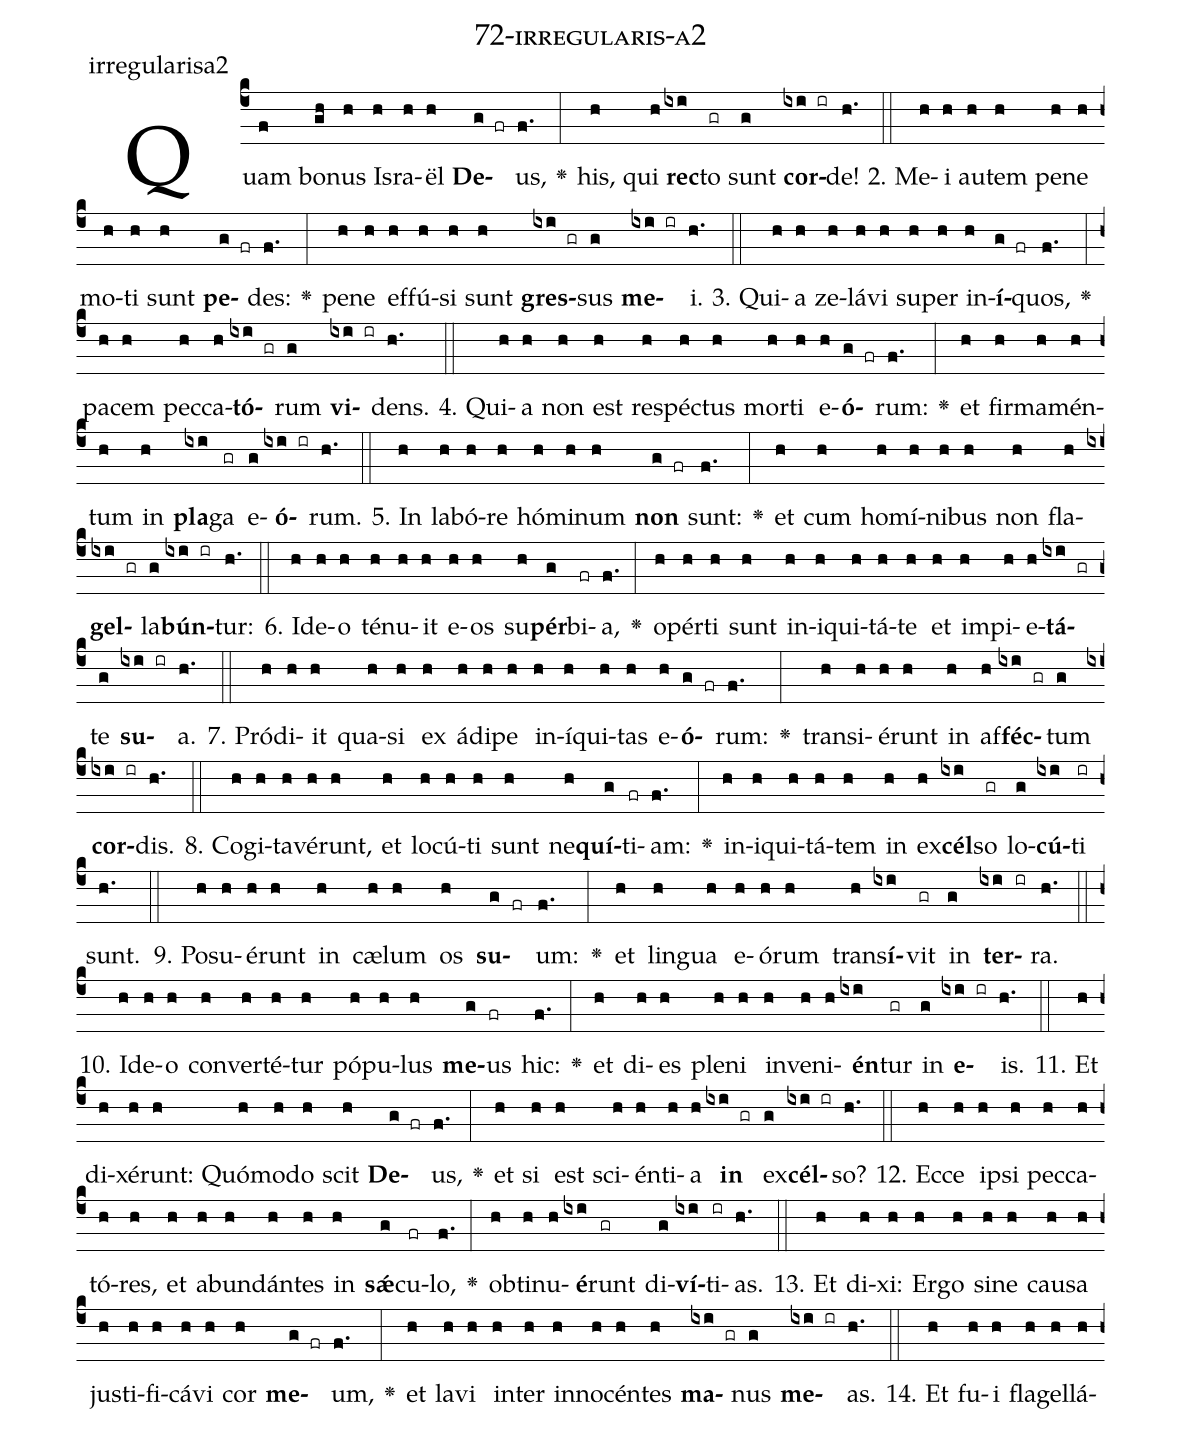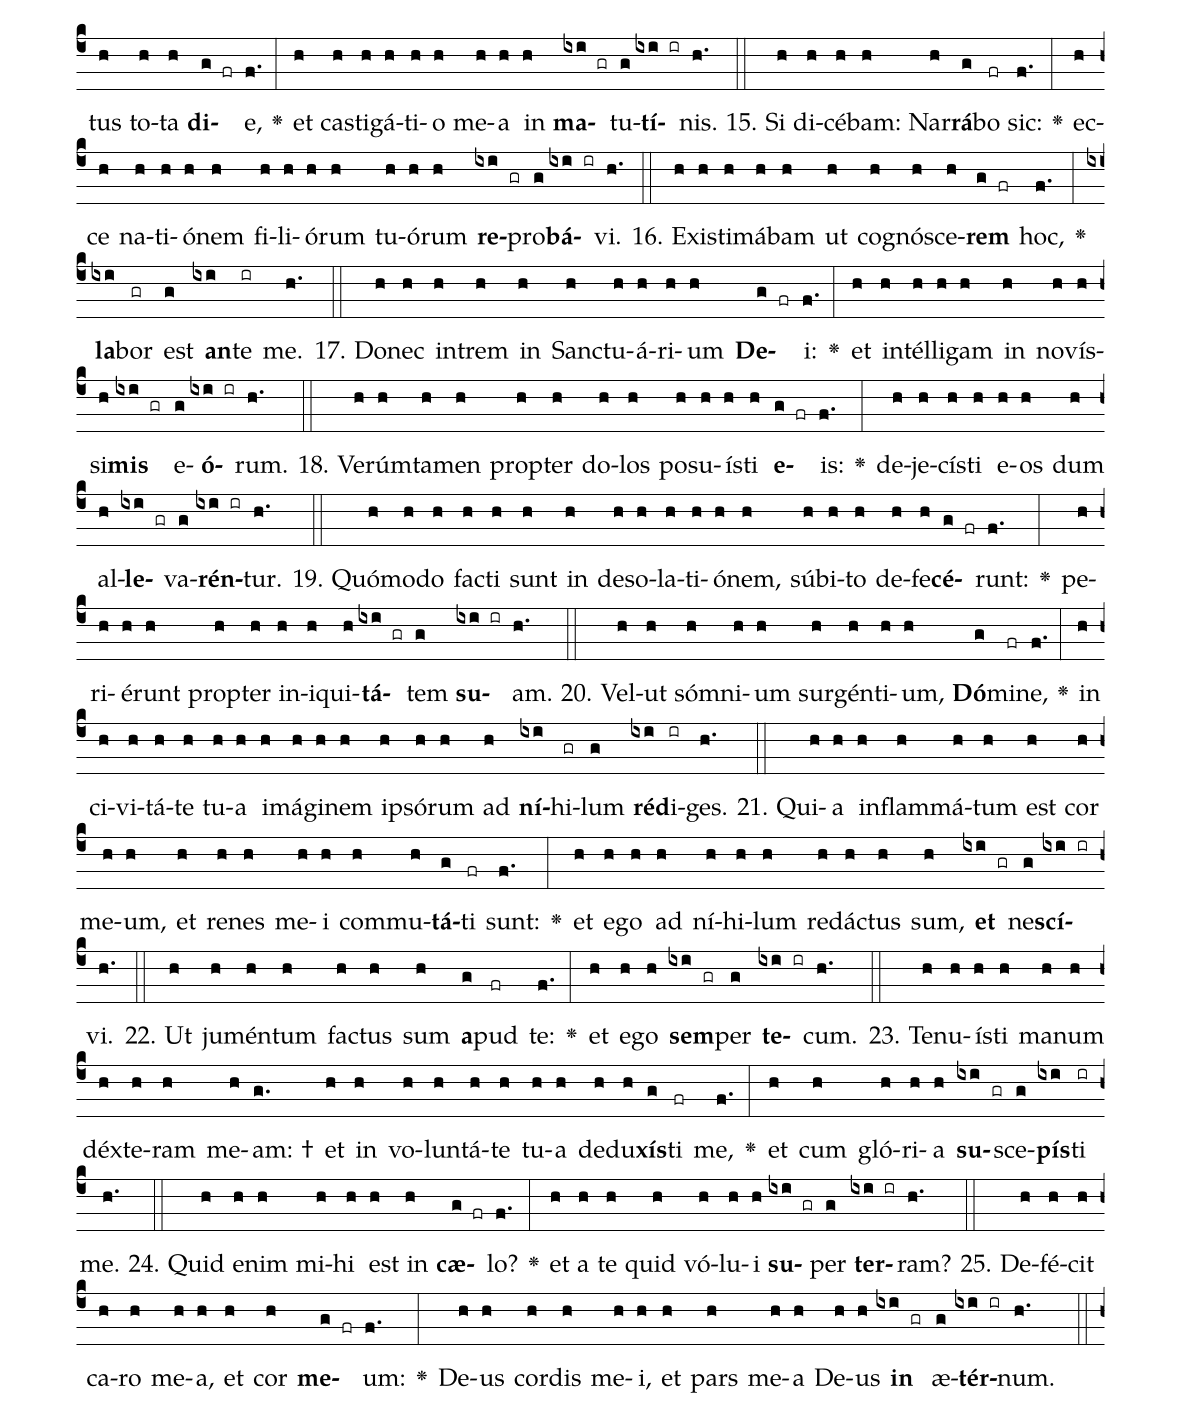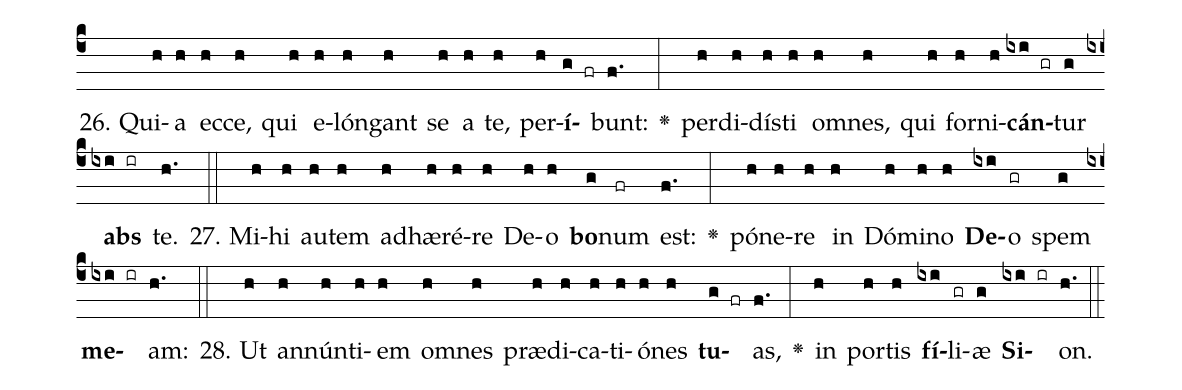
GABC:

name: 72-irregularis-a2;
annotation: irregularisa2;
%%
(c4)Quam(f) bo(gh)nus(h) Is(h)ra(h)ël(h) <b>De</b>(g fr)us,(f.) <v>\greheightstar</v>(:) his,(h) qui(h) <b>rec</b>(ixi)to(gr) sunt(g) <b>cor</b>(ixi ir)de!(h.) (::)
2. Me(h)i(h) au(h)tem(h) pe(h)ne(h) mo(h)ti(h) sunt(h) <b>pe</b>(g fr)des:(f.) <v>\greheightstar</v>(:) pe(h)ne(h) ef(h)fú(h)si(h) sunt(h) <b>gres</b>(ixi gr)sus(g) <b>me</b>(ixi ir)i.(h.) (::)
3. Qui(h)a(h) ze(h)lá(h)vi(h) su(h)per(h) in(h)<b>í</b>(g fr)quos,(f.) <v>\greheightstar</v>(:) pa(h)cem(h) pec(h)ca(h)<b>tó</b>(ixi gr)rum(g) <b>vi</b>(ixi ir)dens.(h.) (::)
4. Qui(h)a(h) non(h) est(h) re(h)spéc(h)tus(h) mor(h)ti(h) e(h)<b>ó</b>(g fr)rum:(f.) <v>\greheightstar</v>(:) et(h) fir(h)ma(h)mén(h)tum(h) in(h) <b>pla</b>(ixi)ga(gr) e(g)<b>ó</b>(ixi ir)rum.(h.) (::)
5. In(h) la(h)bó(h)re(h) hó(h)mi(h)num(h) <b>non</b>(g fr) sunt:(f.) <v>\greheightstar</v>(:) et(h) cum(h) ho(h)mí(h)ni(h)bus(h) non(h) fla(h)<b>gel</b>(ixi gr)la(g)<b>bún</b>(ixi ir)tur:(h.) (::)
6. Id(h)e(h)o(h) té(h)nu(h)it(h) e(h)os(h) su(h)<b>pér</b>(g)bi(fr)a,(f.) <v>\greheightstar</v>(:) o(h)pér(h)ti(h) sunt(h) in(h)i(h)qui(h)tá(h)te(h) et(h) im(h)pi(h)e(h)<b>tá</b>(ixi gr)te(g) <b>su</b>(ixi ir)a.(h.) (::)
7. Pród(h)i(h)it(h) qua(h)si(h) ex(h) á(h)di(h)pe(h) in(h)í(h)qui(h)tas(h) e(h)<b>ó</b>(g fr)rum:(f.) <v>\greheightstar</v>(:) trans(h)i(h)é(h)runt(h) in(h) af(h)<b>féc</b>(ixi gr)tum(g) <b>cor</b>(ixi ir)dis.(h.) (::)
8. Co(h)gi(h)ta(h)vé(h)runt,(h) et(h) lo(h)cú(h)ti(h) sunt(h) ne(h)<b>quí</b>(g)ti(fr)am:(f.) <v>\greheightstar</v>(:) in(h)i(h)qui(h)tá(h)tem(h) in(h) ex(h)<b>cél</b>(ixi)so(gr) lo(g)<b>cú</b>(ixi)ti(ir) sunt.(h.) (::)
9. Po(h)su(h)é(h)runt(h) in(h) cæ(h)lum(h) os(h) <b>su</b>(g fr)um:(f.) <v>\greheightstar</v>(:) et(h) lin(h)gua(h) e(h)ó(h)rum(h) trans(h)<b>í</b>(ixi)vit(gr) in(g) <b>ter</b>(ixi ir)ra.(h.) (::)
10. Id(h)e(h)o(h) con(h)ver(h)té(h)tur(h) pó(h)pu(h)lus(h) <b>me</b>(g)us(fr) hic:(f.) <v>\greheightstar</v>(:) et(h) di(h)es(h) ple(h)ni(h) in(h)ve(h)ni(h)<b>én</b>(ixi)tur(gr) in(g) <b>e</b>(ixi ir)is.(h.) (::)
11. Et(h) di(h)xé(h)runt:(h) Quó(h)mo(h)do(h) scit(h) <b>De</b>(g fr)us,(f.) <v>\greheightstar</v>(:) et(h) si(h) est(h) sci(h)én(h)ti(h)a(h) <b>in</b>(ixi gr) ex(g)<b>cél</b>(ixi ir)so?(h.) (::)
12. Ec(h)ce(h) ip(h)si(h) pec(h)ca(h)tó(h)res,(h) et(h) ab(h)un(h)dán(h)tes(h) in(h) <b>sǽ</b>(g)cu(fr)lo,(f.) <v>\greheightstar</v>(:) ob(h)ti(h)nu(h)<b>é</b>(ixi)runt(gr) di(g)<b>ví</b>(ixi)ti(ir)as.(h.) (::)
13. Et(h) di(h)xi:(h) Er(h)go(h) si(h)ne(h) cau(h)sa(h) jus(h)ti(h)fi(h)cá(h)vi(h) cor(h) <b>me</b>(g fr)um,(f.) <v>\greheightstar</v>(:) et(h) la(h)vi(h) in(h)ter(h) in(h)no(h)cén(h)tes(h) <b>ma</b>(ixi gr)nus(g) <b>me</b>(ixi ir)as.(h.) (::)
14. Et(h) fu(h)i(h) fla(h)gel(h)lá(h)tus(h) to(h)ta(h) <b>di</b>(g fr)e,(f.) <v>\greheightstar</v>(:) et(h) cas(h)ti(h)gá(h)ti(h)o(h) me(h)a(h) in(h) <b>ma</b>(ixi gr)tu(g)<b>tí</b>(ixi ir)nis.(h.) (::)
15. Si(h) di(h)cé(h)bam:(h) Nar(h)<b>rá</b>(g)bo(fr) sic:(f.) <v>\greheightstar</v>(:) ec(h)ce(h) na(h)ti(h)ó(h)nem(h) fi(h)li(h)ó(h)rum(h) tu(h)ó(h)rum(h) <b>re</b>(ixi gr)pro(g)<b>bá</b>(ixi ir)vi.(h.) (::)
16. Ex(h)is(h)ti(h)má(h)bam(h) ut(h) co(h)gnó(h)sce(h)<b>rem</b>(g fr) hoc,(f.) <v>\greheightstar</v>(:) <b>la</b>(ixi)bor(gr) est(g) <b>an</b>(ixi)te(ir) me.(h.) (::)
17. Do(h)nec(h) in(h)trem(h) in(h) Sanc(h)tu(h)á(h)ri(h)um(h) <b>De</b>(g fr)i:(f.) <v>\greheightstar</v>(:) et(h) in(h)tél(h)li(h)gam(h) in(h) no(h)vís(h)si(h)<b>mis</b>(ixi gr) e(g)<b>ó</b>(ixi ir)rum.(h.) (::)
18. Ve(h)rúm(h)ta(h)men(h) prop(h)ter(h) do(h)los(h) po(h)su(h)ís(h)ti(h) <b>e</b>(g fr)is:(f.) <v>\greheightstar</v>(:) de(h)je(h)cís(h)ti(h) e(h)os(h) dum(h) al(h)<b>le</b>(ixi gr)va(g)<b>rén</b>(ixi ir)tur.(h.) (::)
19. Quó(h)mo(h)do(h) fac(h)ti(h) sunt(h) in(h) de(h)so(h)la(h)ti(h)ó(h)nem,(h) súb(h)i(h)to(h) de(h)fe(h)<b>cé</b>(g fr)runt:(f.) <v>\greheightstar</v>(:) pe(h)ri(h)é(h)runt(h) prop(h)ter(h) in(h)i(h)qui(h)<b>tá</b>(ixi gr)tem(g) <b>su</b>(ixi ir)am.(h.) (::)
20. Vel(h)ut(h) sóm(h)ni(h)um(h) sur(h)gén(h)ti(h)um,(h) <b>Dó</b>(g)mi(fr)ne,(f.) <v>\greheightstar</v>(:) in(h) ci(h)vi(h)tá(h)te(h) tu(h)a(h) i(h)má(h)gi(h)nem(h) ip(h)só(h)rum(h) ad(h) <b>ní</b>(ixi)hi(gr)lum(g) <b>réd</b>(ixi)i(ir)ges.(h.) (::)
21. Qui(h)a(h) in(h)flam(h)má(h)tum(h) est(h) cor(h) me(h)um,(h) et(h) re(h)nes(h) me(h)i(h) com(h)mu(h)<b>tá</b>(g)ti(fr) sunt:(f.) <v>\greheightstar</v>(:) et(h) e(h)go(h) ad(h) ní(h)hi(h)lum(h) red(h)ác(h)tus(h) sum,(h) <b>et</b>(ixi gr) ne(g)<b>scí</b>(ixi ir)vi.(h.) (::)
22. Ut(h) ju(h)mén(h)tum(h) fac(h)tus(h) sum(h) <b>a</b>(g)pud(fr) te:(f.) <v>\greheightstar</v>(:) et(h) e(h)go(h) <b>sem</b>(ixi gr)per(g) <b>te</b>(ixi ir)cum.(h.) (::)
23. Te(h)nu(h)ís(h)ti(h) ma(h)num(h) déx(h)te(h)ram(h) me(h)am: †(g.) et(h) in(h) vo(h)lun(h)tá(h)te(h) tu(h)a(h) de(h)du(h)<b>xís</b>(g)ti(fr) me,(f.) <v>\greheightstar</v>(:) et(h) cum(h) gló(h)ri(h)a(h) <b>su</b>(ixi gr)sce(g)<b>pís</b>(ixi)ti(ir) me.(h.) (::)
24. Quid(h) e(h)nim(h) mi(h)hi(h) est(h) in(h) <b>cæ</b>(g fr)lo?(f.) <v>\greheightstar</v>(:) et(h) a(h) te(h) quid(h) vó(h)lu(h)i(h) <b>su</b>(ixi gr)per(g) <b>ter</b>(ixi ir)ram?(h.) (::)
25. De(h)fé(h)cit(h) ca(h)ro(h) me(h)a,(h) et(h) cor(h) <b>me</b>(g fr)um:(f.) <v>\greheightstar</v>(:) De(h)us(h) cor(h)dis(h) me(h)i,(h) et(h) pars(h) me(h)a(h) De(h)us(h) <b>in</b>(ixi gr) æ(g)<b>tér</b>(ixi ir)num.(h.) (::)
26. Qui(h)a(h) ec(h)ce,(h) qui(h) e(h)lón(h)gant(h) se(h) a(h) te,(h) per(h)<b>í</b>(g fr)bunt:(f.) <v>\greheightstar</v>(:) per(h)di(h)dís(h)ti(h) om(h)nes,(h) qui(h) for(h)ni(h)<b>cán</b>(ixi gr)tur(g) <b>abs</b>(ixi ir) te.(h.) (::)
27. Mi(h)hi(h) au(h)tem(h) ad(h)hæ(h)ré(h)re(h) De(h)o(h) <b>bo</b>(g)num(fr) est:(f.) <v>\greheightstar</v>(:) pó(h)ne(h)re(h) in(h) Dó(h)mi(h)no(h) <b>De</b>(ixi)o(gr) spem(g) <b>me</b>(ixi ir)am:(h.) (::)
28. Ut(h) an(h)nún(h)ti(h)em(h) om(h)nes(h) præ(h)di(h)ca(h)ti(h)ó(h)nes(h) <b>tu</b>(g fr)as,(f.) <v>\greheightstar</v>(:) in(h) por(h)tis(h) <b>fí</b>(ixi)li(gr)æ(g) <b>Si</b>(ixi ir)on.(h.) (::)
